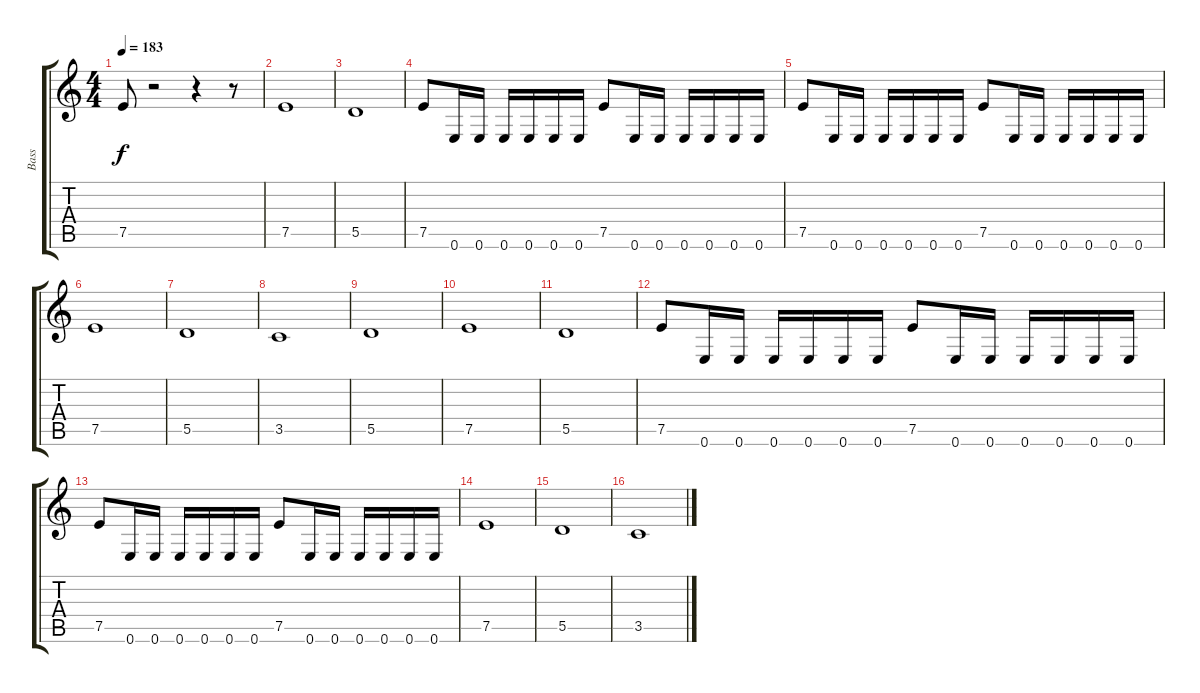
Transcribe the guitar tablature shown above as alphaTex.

\track ("Bass" "Bass") {instrument electricbasspick}
\staff {score tabs}
\tuning (E4 B3 G3 D3 A2 E2) {hide}
\ts (4 4)
\tempo 183
\clef g2
\ks c
7.5.8{dy f} r.2 r.4 r.8 |
7.5.1 |
5.5.1 |
7.5.8 0.6.16 0.6.16 0.6.16 0.6.16 0.6.16 0.6.16 7.5.8 0.6.16 0.6.16 0.6.16 0.6.16 0.6.16 0.6.16 |
7.5.8 0.6.16 0.6.16 0.6.16 0.6.16 0.6.16 0.6.16 7.5.8 0.6.16 0.6.16 0.6.16 0.6.16 0.6.16 0.6.16 |
7.5.1 |
5.5.1 |
3.5.1 |
5.5.1 |
7.5.1 |
5.5.1 |
7.5.8 0.6.16 0.6.16 0.6.16 0.6.16 0.6.16 0.6.16 7.5.8 0.6.16 0.6.16 0.6.16 0.6.16 0.6.16 0.6.16 |
7.5.8 0.6.16 0.6.16 0.6.16 0.6.16 0.6.16 0.6.16 7.5.8 0.6.16 0.6.16 0.6.16 0.6.16 0.6.16 0.6.16 |
7.5.1 |
5.5.1 |
3.5.1
